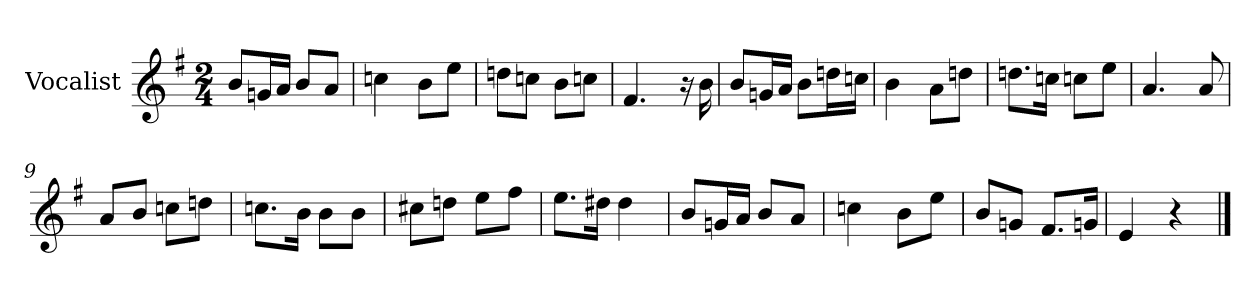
**kern
*part1
*staff1
*I"Vocalist
*k[f#]
*e:
*M2/4
=1
8bL
16gnL
16aJJ
8bL
8aJ
=2
4ccn
8bL
8eeJ
=3
8ddnL
8ccnJ
8bL
8ccnJ
=4
4.f#
16r
16b
=5
8bL
16gnL
16aJJ
8bL
16ddnL
16ccnJJ
=6
4b
8aL
8ddnJ
=7
8.ddnL
16ccnJk
8ccnL
8eeJ
=8
4.a
8a
=9
8aL
8bJ
8ccnL
8ddnJ
=10
8.ccnL
16bJk
8bL
8bJ
=11
8cc#XL
8ddnJ
8eeL
8ff#J
=12
8.eeL
16dd#XJk
4dd#
=13
8bL
16gnL
16aJJ
8bL
8aJ
=14
4ccn
8bL
8eeJ
=15
8bL
8gnJ
8.f#L
16gnJk
=16
4e
4r
==
*-
